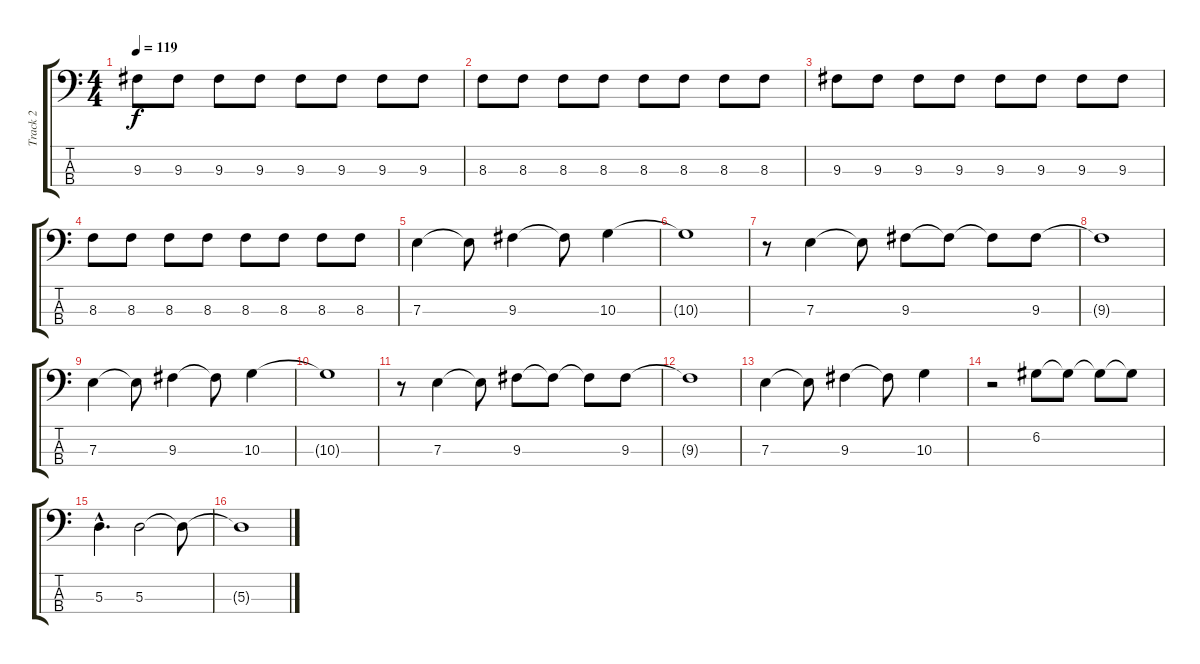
\track ("Track 2" "Track 2") {instrument acousticbass}
\staff {score tabs}
\tuning (G2 D2 A1 E1) {hide}
\ts (4 4)
\tempo 119
\clef f4
\ks c
9.3.8{dy f} 9.3.8 9.3.8 9.3.8 9.3.8 9.3.8 9.3.8 9.3.8 |
8.3.8 8.3.8 8.3.8 8.3.8 8.3.8 8.3.8 8.3.8 8.3.8 |
9.3.8 9.3.8 9.3.8 9.3.8 9.3.8 9.3.8 9.3.8 9.3.8 |
8.3.8 8.3.8 8.3.8 8.3.8 8.3.8 8.3.8 8.3.8 8.3.8 |
7.3.4 7.3{t}.8 9.3.4 9.3{t}.8 10.3.4 |
10.3{t}.1 |
r.8 7.3.4 7.3{t}.8 9.3.8 9.3{t}.8 9.3{t}.8 9.3.8 |
9.3{t}.1 |
7.3.4 7.3{t}.8 9.3.4 9.3{t}.8 10.3.4 |
10.3{t}.1 |
r.8 7.3.4 7.3{t}.8 9.3.8 9.3{t}.8 9.3{t}.8 9.3.8 |
9.3{t}.1 |
7.3.4 7.3{t}.8 9.3.4 9.3{t}.8 10.3.4 |
r.2 6.2.8 6.2{t}.8 6.2{t}.8 6.2{t}.8 |
5.3{hac}.4{d} 5.3.2 5.3{t}.8 |
5.3{t}.1
